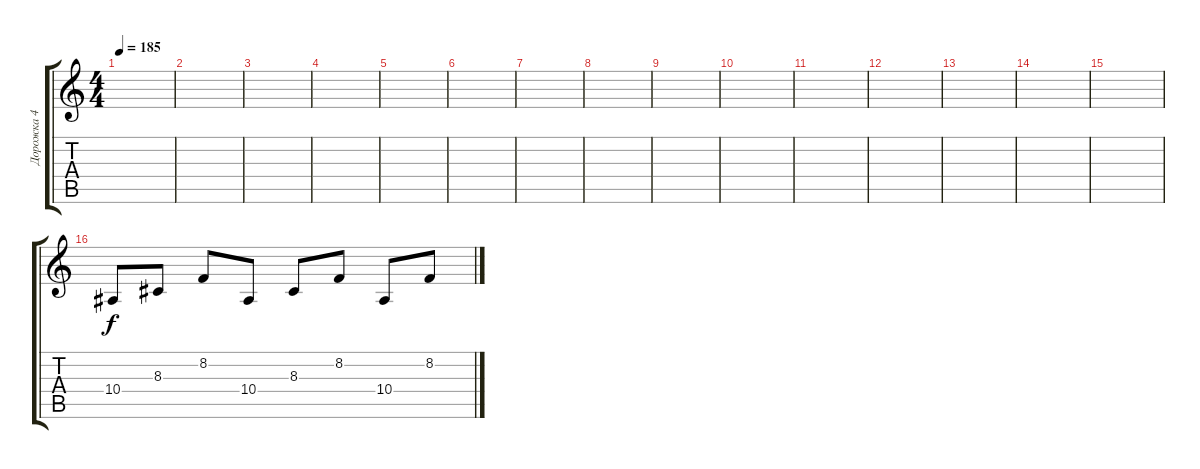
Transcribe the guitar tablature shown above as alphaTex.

\track ("Дорожка 4" "Дорожка 4") {instrument orchestralharp}
\staff {score tabs}
\tuning (D4 A3 F3 C3 G2 D2) {hide}
\ts (4 4)
\tempo 185
\clef g2
\ks c
|
|
|
|
|
|
|
|
|
|
|
|
|
|
|
10.4.8{instrument orchestralharp} 8.3.8 8.2.8 10.4.8 8.3.8 8.2.8 10.4.8 8.2.8
